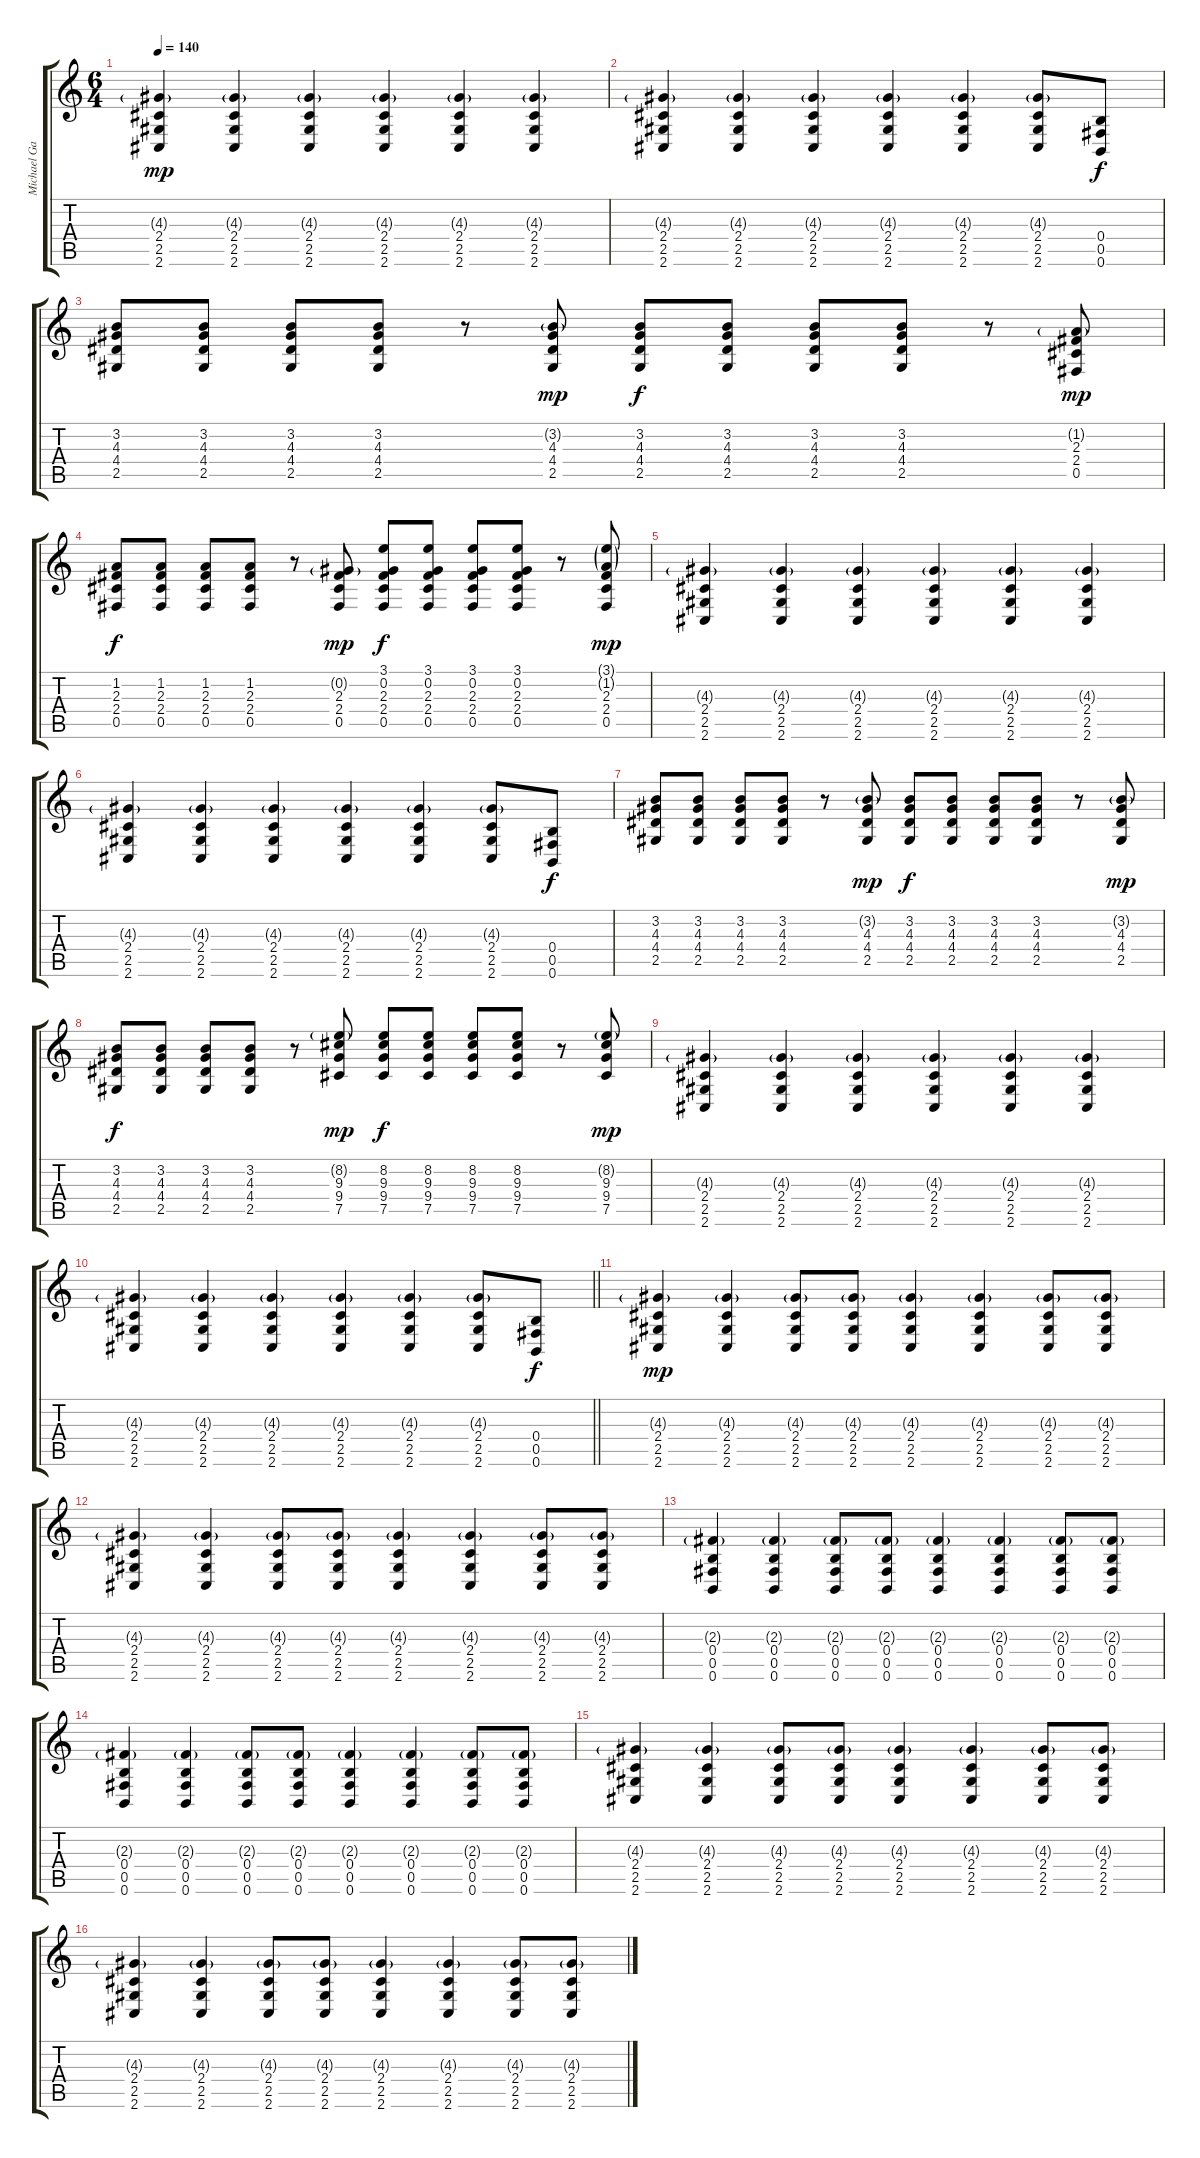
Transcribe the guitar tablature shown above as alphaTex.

\track ("Michael Gallagher" "Michael Ga") {instrument distortionguitar}
\staff {score tabs}
\tuning (Db4 Ab3 E3 B2 Gb2 B1) {hide}
\ts (6 4)
\tempo 140
\clef g2
\ks c
(4.3{g} 2.4 2.5 2.6).4{dy mp} (4.3{g} 2.4 2.5 2.6).4 (4.3{g} 2.4 2.5 2.6).4 (4.3{g} 2.4 2.5 2.6).4 (4.3{g} 2.4 2.5 2.6).4 (4.3{g} 2.4 2.5 2.6).4 |
(4.3{g} 2.4 2.5 2.6).4 (4.3{g} 2.4 2.5 2.6).4 (4.3{g} 2.4 2.5 2.6).4 (4.3{g} 2.4 2.5 2.6).4 (4.3{g} 2.4 2.5 2.6).4 (4.3{g} 2.4 2.5 2.6).8 (0.4 0.5 0.6).8{dy f} |
(3.2 4.3 4.4 2.5).8 (3.2 4.3 4.4 2.5).8 (3.2 4.3 4.4 2.5).8 (3.2 4.3 4.4 2.5).8 r.8 (3.2{g} 4.3 4.4 2.5).8{dy mp} (3.2 4.3 4.4 2.5).8{dy f} (3.2 4.3 4.4 2.5).8 (3.2 4.3 4.4 2.5).8 (3.2 4.3 4.4 2.5).8 r.8 (1.2{g} 2.3 2.4 0.5).8{dy mp} |
(1.2 2.3 2.4 0.5).8{dy f} (1.2 2.3 2.4 0.5).8 (1.2 2.3 2.4 0.5).8 (1.2 2.3 2.4 0.5).8 r.8 (0.2{g} 2.3 2.4 0.5).8{dy mp} (3.1 0.2 2.3 2.4 0.5).8{dy f} (3.1 0.2 2.3 2.4 0.5).8 (3.1 0.2 2.3 2.4 0.5).8 (3.1 0.2 2.3 2.4 0.5).8 r.8 (3.1{g} 1.2{g} 2.3 2.4 0.5).8{dy mp} |
(4.3{g} 2.4 2.5 2.6).4 (4.3{g} 2.4 2.5 2.6).4 (4.3{g} 2.4 2.5 2.6).4 (4.3{g} 2.4 2.5 2.6).4 (4.3{g} 2.4 2.5 2.6).4 (4.3{g} 2.4 2.5 2.6).4 |
(4.3{g} 2.4 2.5 2.6).4 (4.3{g} 2.4 2.5 2.6).4 (4.3{g} 2.4 2.5 2.6).4 (4.3{g} 2.4 2.5 2.6).4 (4.3{g} 2.4 2.5 2.6).4 (4.3{g} 2.4 2.5 2.6).8 (0.4 0.5 0.6).8{dy f} |
(3.2 4.3 4.4 2.5).8 (3.2 4.3 4.4 2.5).8 (3.2 4.3 4.4 2.5).8 (3.2 4.3 4.4 2.5).8 r.8 (3.2{g} 4.3 4.4 2.5).8{dy mp} (3.2 4.3 4.4 2.5).8{dy f} (3.2 4.3 4.4 2.5).8 (3.2 4.3 4.4 2.5).8 (3.2 4.3 4.4 2.5).8 r.8 (3.2{g} 4.3 4.4 2.5).8{dy mp} |
(3.2 4.3 4.4 2.5).8{dy f} (3.2 4.3 4.4 2.5).8 (3.2 4.3 4.4 2.5).8 (3.2 4.3 4.4 2.5).8 r.8 (8.2{g} 9.3 9.4 7.5).8{dy mp} (8.2 9.3 9.4 7.5).8{dy f} (8.2 9.3 9.4 7.5).8 (8.2 9.3 9.4 7.5).8 (8.2 9.3 9.4 7.5).8 r.8 (8.2{g} 9.3 9.4 7.5).8{dy mp} |
(4.3{g} 2.4 2.5 2.6).4 (4.3{g} 2.4 2.5 2.6).4 (4.3{g} 2.4 2.5 2.6).4 (4.3{g} 2.4 2.5 2.6).4 (4.3{g} 2.4 2.5 2.6).4 (4.3{g} 2.4 2.5 2.6).4 |
\barLineRight lightlight
(4.3{g} 2.4 2.5 2.6).4 (4.3{g} 2.4 2.5 2.6).4 (4.3{g} 2.4 2.5 2.6).4 (4.3{g} 2.4 2.5 2.6).4 (4.3{g} 2.4 2.5 2.6).4 (4.3{g} 2.4 2.5 2.6).8 (0.4 0.5 0.6).8{dy f} |
\section ("" "")
(4.3{g} 2.4 2.5 2.6).4{dy mp} (4.3{g} 2.4 2.5 2.6).4 (4.3{g} 2.4 2.5 2.6).8 (4.3{g} 2.4 2.5 2.6).8 (4.3{g} 2.4 2.5 2.6).4 (4.3{g} 2.4 2.5 2.6).4 (4.3{g} 2.4 2.5 2.6).8 (4.3{g} 2.4 2.5 2.6).8 |
(4.3{g} 2.4 2.5 2.6).4 (4.3{g} 2.4 2.5 2.6).4 (4.3{g} 2.4 2.5 2.6).8 (4.3{g} 2.4 2.5 2.6).8 (4.3{g} 2.4 2.5 2.6).4 (4.3{g} 2.4 2.5 2.6).4 (4.3{g} 2.4 2.5 2.6).8 (4.3{g} 2.4 2.5 2.6).8 |
(2.3{g} 0.4 0.5 0.6).4 (2.3{g} 0.4 0.5 0.6).4 (2.3{g} 0.4 0.5 0.6).8 (2.3{g} 0.4 0.5 0.6).8 (2.3{g} 0.4 0.5 0.6).4 (2.3{g} 0.4 0.5 0.6).4 (2.3{g} 0.4 0.5 0.6).8 (2.3{g} 0.4 0.5 0.6).8 |
(2.3{g} 0.4 0.5 0.6).4 (2.3{g} 0.4 0.5 0.6).4 (2.3{g} 0.4 0.5 0.6).8 (2.3{g} 0.4 0.5 0.6).8 (2.3{g} 0.4 0.5 0.6).4 (2.3{g} 0.4 0.5 0.6).4 (2.3{g} 0.4 0.5 0.6).8 (2.3{g} 0.4 0.5 0.6).8 |
(4.3{g} 2.4 2.5 2.6).4 (4.3{g} 2.4 2.5 2.6).4 (4.3{g} 2.4 2.5 2.6).8 (4.3{g} 2.4 2.5 2.6).8 (4.3{g} 2.4 2.5 2.6).4 (4.3{g} 2.4 2.5 2.6).4 (4.3{g} 2.4 2.5 2.6).8 (4.3{g} 2.4 2.5 2.6).8 |
(4.3{g} 2.4 2.5 2.6).4 (4.3{g} 2.4 2.5 2.6).4 (4.3{g} 2.4 2.5 2.6).8 (4.3{g} 2.4 2.5 2.6).8 (4.3{g} 2.4 2.5 2.6).4 (4.3{g} 2.4 2.5 2.6).4 (4.3{g} 2.4 2.5 2.6).8 (4.3{g} 2.4 2.5 2.6).8
